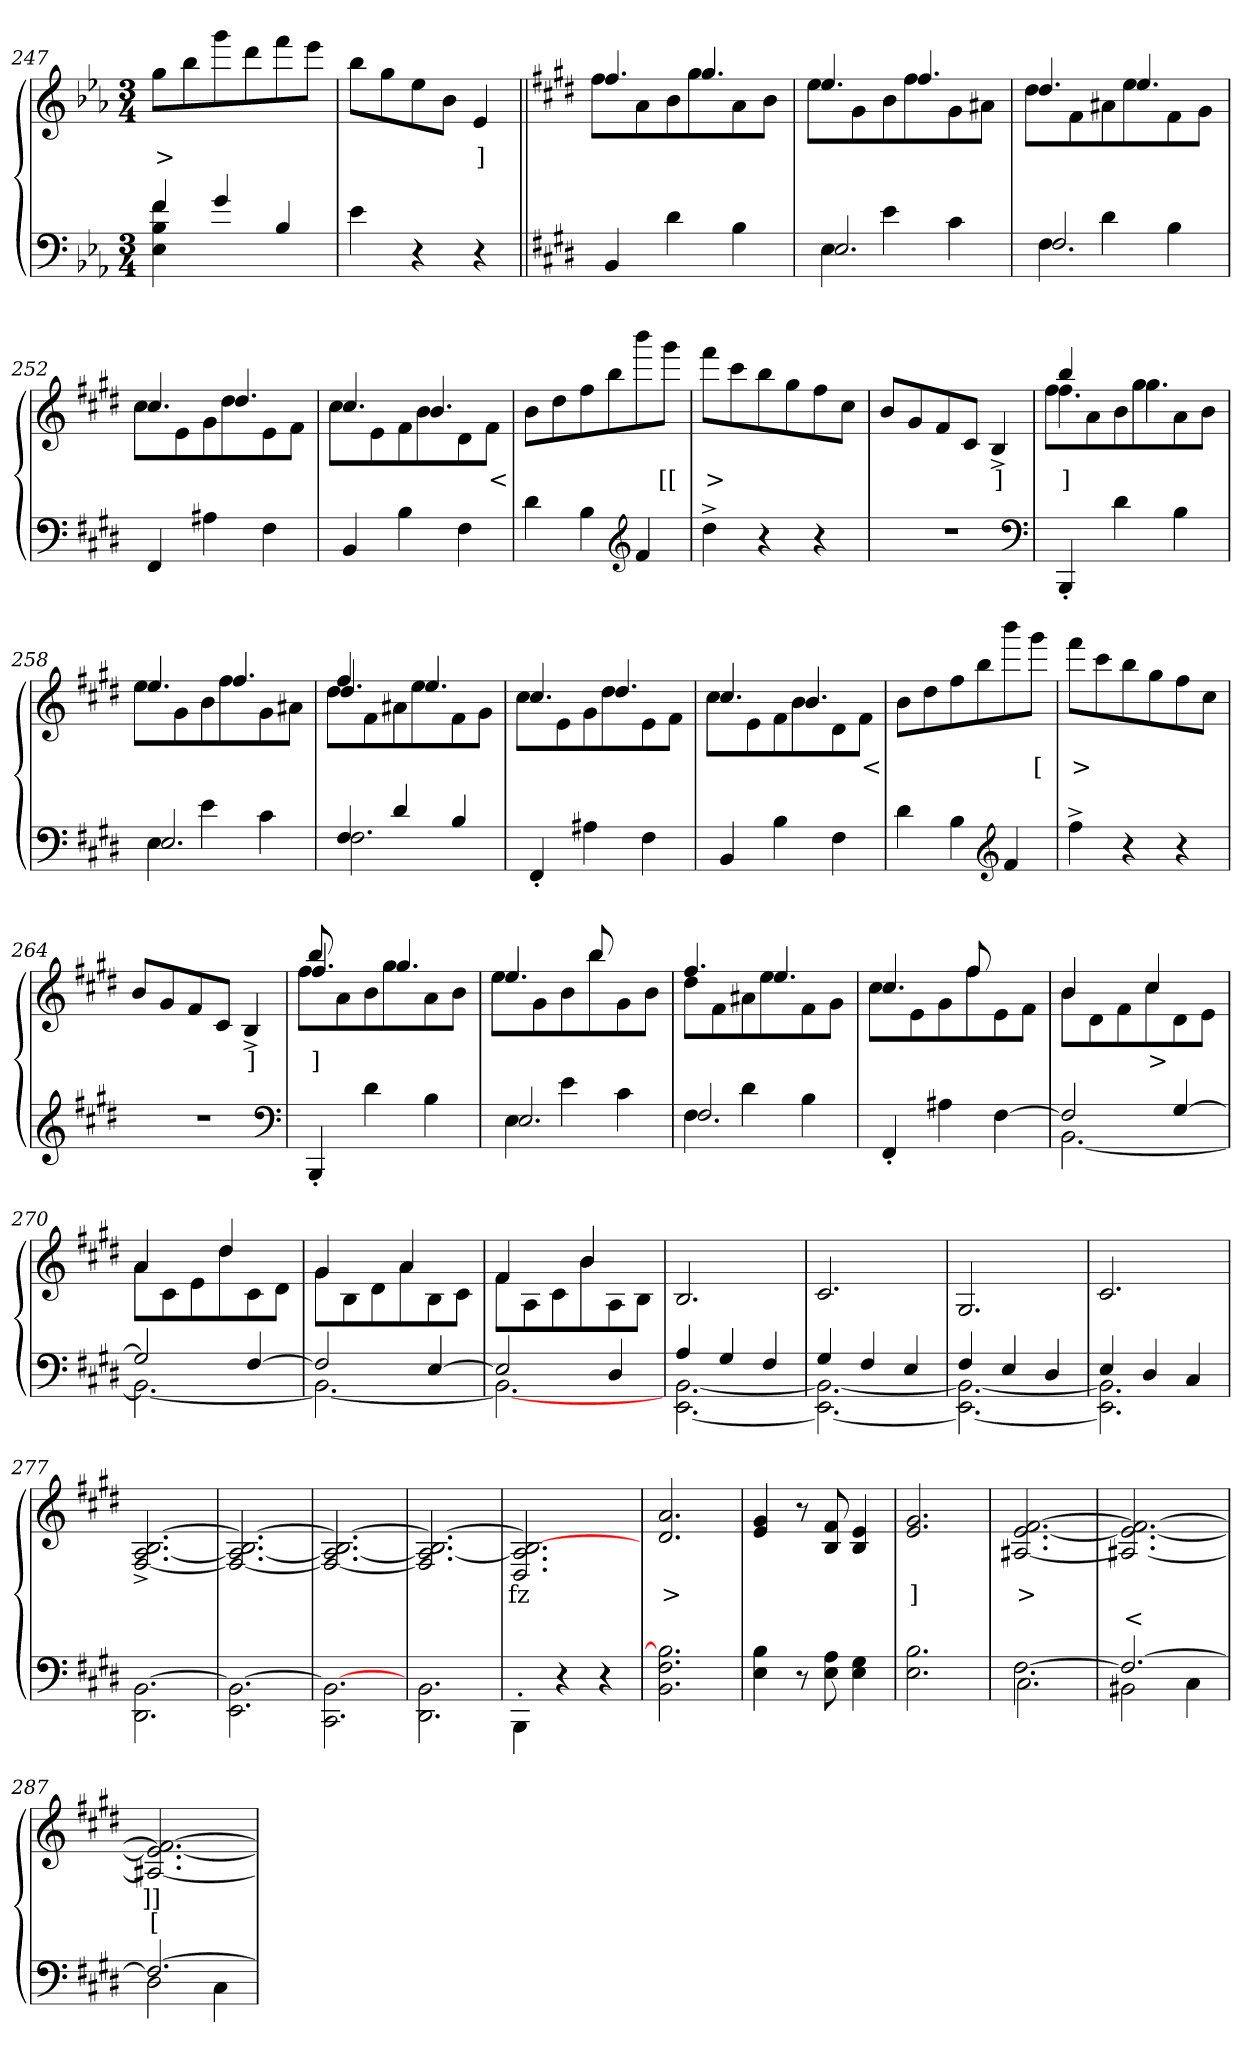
**kern	**kern	**text	**text
*part2	*part1	*part1	*part1
*staff2	*staff1	*staff1	*staff1
*clefF4	*clefG2	*	*
*k[b-e-a-]	*k[b-e-a-]	*	*
*M3/4	*M3/4	*	*
=247	=247	=247	=247
*^	*	*	*
4f/	4f 4B- 4E-	8ggL	>	.
.	.	8bb-	.	.
4g/	2ryy	8ggg	.	.
.	.	8ddd	.	.
4B-/	.	8fff	.	.
.	.	8eee-J	.	.
*v	*v	*	*	*
=248	=248	=248	=248
4e-\	8bb-L	.	.
.	8gg	.	.
4r	8ee-	.	.
.	8b-J	.	.
4r	4e-/	]	.
=249||	=249||	=249||	=249||
*k[f#c#g#d#]	*k[f#c#g#d#]	*	*
*	*^	*	*
4BB/	4.ff#	8ff#L	.	.
.	.	8a	.	.
4d#	.	8b	.	.
.	4.gg#	8gg#	.	.
4B	.	8a	.	.
.	.	8bJ	.	.
=250	=250	=250	=250	=250
*^	*	*	*	*
4E\	2.E/	4.ee	8eeL	.	.
.	.	.	8g#	.	.
4e\	.	.	8b	.	.
.	.	4.ff#	8ff#	.	.
4c#\	.	.	8g#	.	.
.	.	.	8a#XJ	.	.
=251	=251	=251	=251	=251	=251
4F#\	2.F#/	4.dd#	8dd#L	.	.
.	.	.	8f#	.	.
4d#\	.	.	8a#X	.	.
.	.	4.ee	8ee	.	.
4B\	.	.	8f#	.	.
.	.	.	8g#J	.	.
*v	*v	*	*	*	*
=252	=252	=252	=252	=252
4FF#/	4.cc#	8cc#L	.	.
.	.	8e	.	.
4A#X	.	8g#	.	.
.	4.dd#	8dd#	.	.
4F#	.	8e	.	.
.	.	8f#J	.	.
=253	=253	=253	=253	=253
4BB/	4.cc#	8cc#L	.	.
.	.	8e	.	.
4B\	.	8f#	.	.
.	4.b	8b	.	.
4F#\	.	8d#	.	.
.	.	8f#J	<	.
*	*v	*v	*	*
=254	=254	=254	=254
4d#	8bL	.	.
.	8dd#	.	.
4B	8ff#	.	.
.	8bb	.	.
*clefG2	*	*	*
4f#	8bbb	.	.
.	8ggg#J	[[	.
=255	=255	=255	=255
4dd#^>	8fff#L	>	.
.	8ccc#	.	.
4r	8bb	.	.
.	8gg#	.	.
4r	8ff#	.	.
.	8cc#J	.	.
=256	=256	=256	=256
2.r	8bL	.	.
.	8g#	.	.
.	8f#	.	.
.	8c#J	.	.
.	4B^>	]	.
*clefF4	*	*	*
=257	=257	=257	=257
*	*^	*	*
*	*	*^	*	*
4BBB'>	4bb	4.ff#	8ff#\L	]	.
.	.	.	8a\	.	.
4d#	2ryy	.	8b\	.	.
.	.	4.gg#	8gg#\	.	.
4B	.	.	8a\	.	.
.	.	.	8b\J	.	.
*	*	*v	*v	*	*
=258	=258	=258	=258	=258
*^	*	*	*	*
4E\	2.E/	4.ee	8eeL	.	.
.	.	.	8g#	.	.
4e\	.	.	8b	.	.
.	.	4.ff#	8ff#	.	.
4c#\	.	.	8g#	.	.
.	.	.	8a#XJ	.	.
=259	=259	=259	=259	=259	=259
*	*	*	*^	*	*
4F#	2.F#	4ff#	4.dd#/	8dd#\L	.	.
.	.	.	.	8f#\	.	.
4d#	.	2ryy	.	8a#X\	.	.
.	.	.	4.ee/	8ee\	.	.
4B	.	.	.	8f#\	.	.
.	.	.	.	8g#\J	.	.
*v	*v	*	*	*	*	*
*	*	*v	*v	*	*
=260	=260	=260	=260	=260
4FF#'>/	4.cc#	8cc#L	.	.
.	.	8e	.	.
4A#X	.	8g#	.	.
.	4.dd#	8dd#	.	.
4F#	.	8e	.	.
.	.	8f#J	.	.
=261	=261	=261	=261	=261
4BB/	4.cc#	8cc#L	.	.
.	.	8e	.	.
4B	.	8f#	.	.
.	4.b	8b	.	.
4F#	.	8d#	.	.
.	.	8f#J	<	.
*	*v	*v	*	*
=262	=262	=262	=262
4d#	8bL	.	.
.	8dd#	.	.
4B	8ff#	.	.
.	8bb	.	.
*clefG2	*	*	*
4f#	8bbb	.	.
.	8ggg#J	[	.
=263	=263	=263	=263
4ff#^>	8fff#L	>	.
.	8ccc#	.	.
4r	8bb	.	.
.	8gg#	.	.
4r	8ff#	.	.
.	8cc#J	.	.
=264	=264	=264	=264
2.r	8bL	.	.
.	8g#	.	.
.	8f#	.	.
.	8c#J	.	.
.	4B^>	]	.
*clefF4	*	*	*
=265	=265	=265	=265
*	*^	*	*
*	*	*^	*	*
4BBB'>	8bb	4.ff#/	8ff#\L	]	.
.	2ryy	.	8a\	.	.
4d#	.	.	8b\	.	.
.	.	4.gg#/	8gg#\	.	.
4B	.	.	8a\	.	.
.	8ryy	.	8b\J	.	.
*	*	*v	*v	*	*
=266	=266	=266	=266	=266
*^	*	*	*	*
4E\	2.E/	4.ee	8eeL	.	.
.	.	.	8g#	.	.
4e\	.	.	8b	.	.
.	.	8bb	8bb	.	.
4c#\	.	4ryy	8g#	.	.
.	.	.	8bJ	.	.
=267	=267	=267	=267	=267	=267
4F#\	2.F#/	4.ff#/	8dd#\L	.	.
.	.	.	8f#\	.	.
4d#\	.	.	8a#X\	.	.
.	.	4.ee/	8ee\	.	.
4B\	.	.	8f#\	.	.
.	.	.	8g#\J	.	.
*v	*v	*	*	*	*
=268	=268	=268	=268	=268
4FF#'>	4.cc#	8cc#\L	.	.
.	.	8e	.	.
4A#X	.	8g#	.	.
.	8ff#	8ff#	.	.
[4F#	4ryy	8e	.	.
.	.	8f#J	.	.
=269	=269	=269	=269	=269
*^	*	*	*	*
2F#]	[2.BB	4b	8bL	.	.
.	.	.	8d#	.	.
.	.	8ryy	8f#	.	.
.	.	4cc#	8cc#	>	.
[4G#	.	.	8d#	.	.
.	.	8ryy	8eJ	.	.
=270	=270	=270	=270	=270	=270
2G#]	2.BB_	4a	8aL	.	.
.	.	.	8c#	.	.
.	.	8ryy	8e	.	.
.	.	4dd#	8dd#	.	.
[4F#	.	.	8c#	.	.
.	.	8ryy	8d#J	.	.
=271	=271	=271	=271	=271	=271
2F#]	2.BB_	4g#	8g#L	.	.
.	.	.	8B	.	.
.	.	8ryy	8d#	.	.
.	.	4a	8a	.	.
[4E	.	.	8B	.	.
.	.	8ryy	8c#J	.	.
=272	=272	=272	=272	=272	=272
2E]	2.BB_	4f#	8f#L	.	.
.	.	.	8A	.	.
.	.	8ryy	8c#	.	.
.	.	4b	8b	.	.
4D#	.	.	8A	.	.
.	.	8ryy	8BJ	.	.
*	*	*v	*v	*	*
=273	=273	=273	=273	=273
4A	[2.BB [2.EE	2.B	.	.
4G#	.	.	.	.
4F#	.	.	.	.
=274	=274	=274	=274	=274
4G#	2.BB_ 2.EE_	2.c#	.	.
4F#	.	.	.	.
4E	.	.	.	.
=275	=275	=275	=275	=275
4F#	2.BB_ 2.EE_	2.G#	.	.
4E	.	.	.	.
4D#	.	.	.	.
=276	=276	=276	=276	=276
4E	2.BB] 2.EE]	2.c#	.	.
4D#	.	.	.	.
4C#	.	.	.	.
*v	*v	*	*	*
=277	=277	=277	=277
[2.BB\ 2.DD#\	[2.B/^> [2.A/^> [2.F#/^>	.	.
=278	=278	=278	=278
2.BB\_ 2.EE\	2.B/_ 2.A_ 2.F#_	.	.
=279	=279	=279	=279
2.BB\_ 2.CC#\	2.B/_ 2.A_ 2.F#_	.	.
=280	=280	=280	=280
2.BB\ 2.DD#\	2.B/_ 2.A_ 2.F#]	.	.
=281	=281	=281	=281
4BBB'>\	2.B/_ 2.A] 2.D#	fz	.
4r	.	.	.
4r	.	.	.
=282	=282	=282	=282
2.B] 2.F# 2.BB	2.a 2.d#	>	.
=283	=283	=283	=283
4B 4E	4g# 4e	.	.
8r	8r	.	.
8A 8E	8f# 8B	.	.
4G# 4E	4e 4B	.	.
=284	=284	=284	=284
2.B 2.E	2.g# 2.e	]	.
=285	=285	=285	=285
*^	*	*	*
[2.F#\	2.C#	[2.f# [2.e [2.A#X	>	.
=286	=286	=286	=286	=286
2.F#_	2BB#X	2.f#_ 2.e_ 2.A#X_	.	<
.	4C#	.	.	.
=287	=287	=287	=287	=287
2.F#_	2D#	2.f#_ 2.e_ 2.A#X_	]]	[
.	4C#	.	.	.
*v	*v	*	*	*
=	=	=	=
*-	*-	*-	*-
